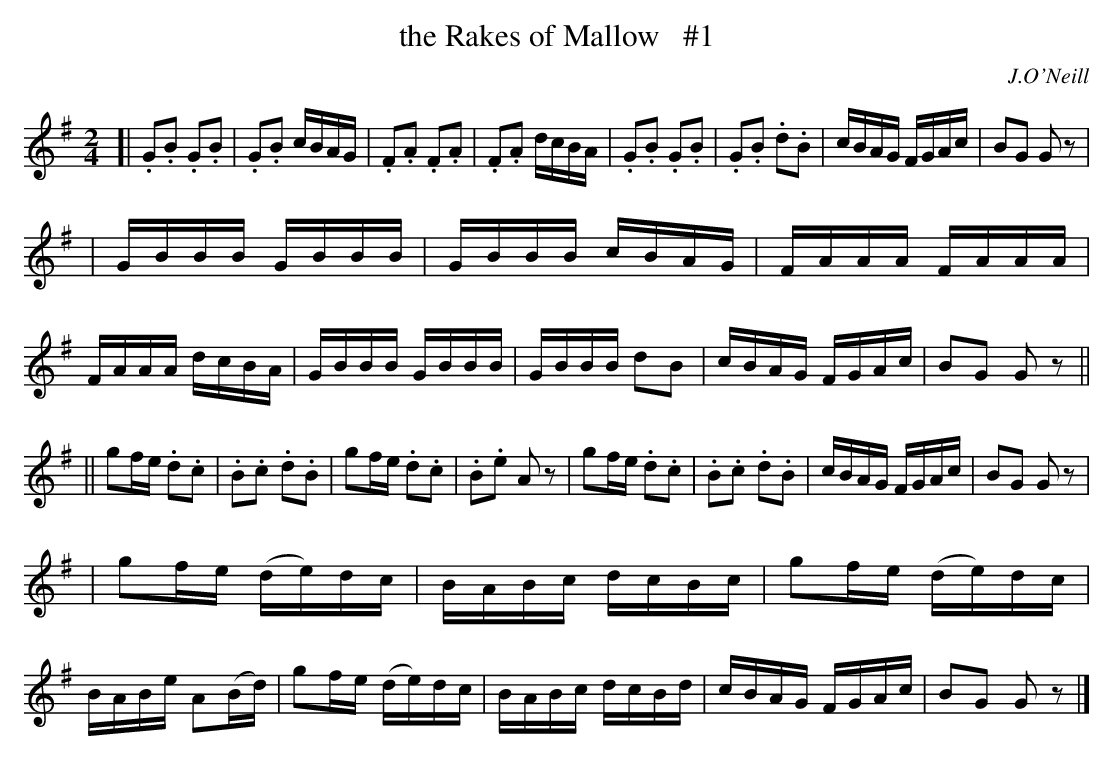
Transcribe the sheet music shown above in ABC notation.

X:1
T: the Rakes of Mallow   #1
M: 2/4
L: 1/16
O: J.O'Neill
K: G
[|\
.G2.B2 .G2.B2 | .G2.B2   cBAG | .F2.A2 .F2.A2 | .F2.A2 dcBA   |\
.G2.B2 .G2.B2 | .G2.B2 .d2.B2 |  cBAG   FGAc  |  B2G2  G2 z2  |
|\
 GBBB   GBBB  |  GBBB   cBAG  |  FAAA   FAAA  |  FAAA  dcBA   |\
 GBBB   GBBB  |  GBBB   d2B2  |  cBAG   FGAc  |  B2G2  G2 z2  ||
||\
 g2fe  .d2.c2 | .B2.c2 .d2.B2 |  g2fe  .d2.c2 | .B2.e2 A2 z2  |\
 g2fe  .d2.c2 | .B2.c2 .d2.B2 |  cBAG   FGAc  |  B2G2  G2 z2  |
|\
 g2fe  (de)dc |  BABc   dcBc  |  g2fe  (de)dc |  BABe  A2(Bd) |\
 g2fe  (de)dc |  BABc   dcBd  |  cBAG   FGAc  |  B2G2  G2 z2  |]
